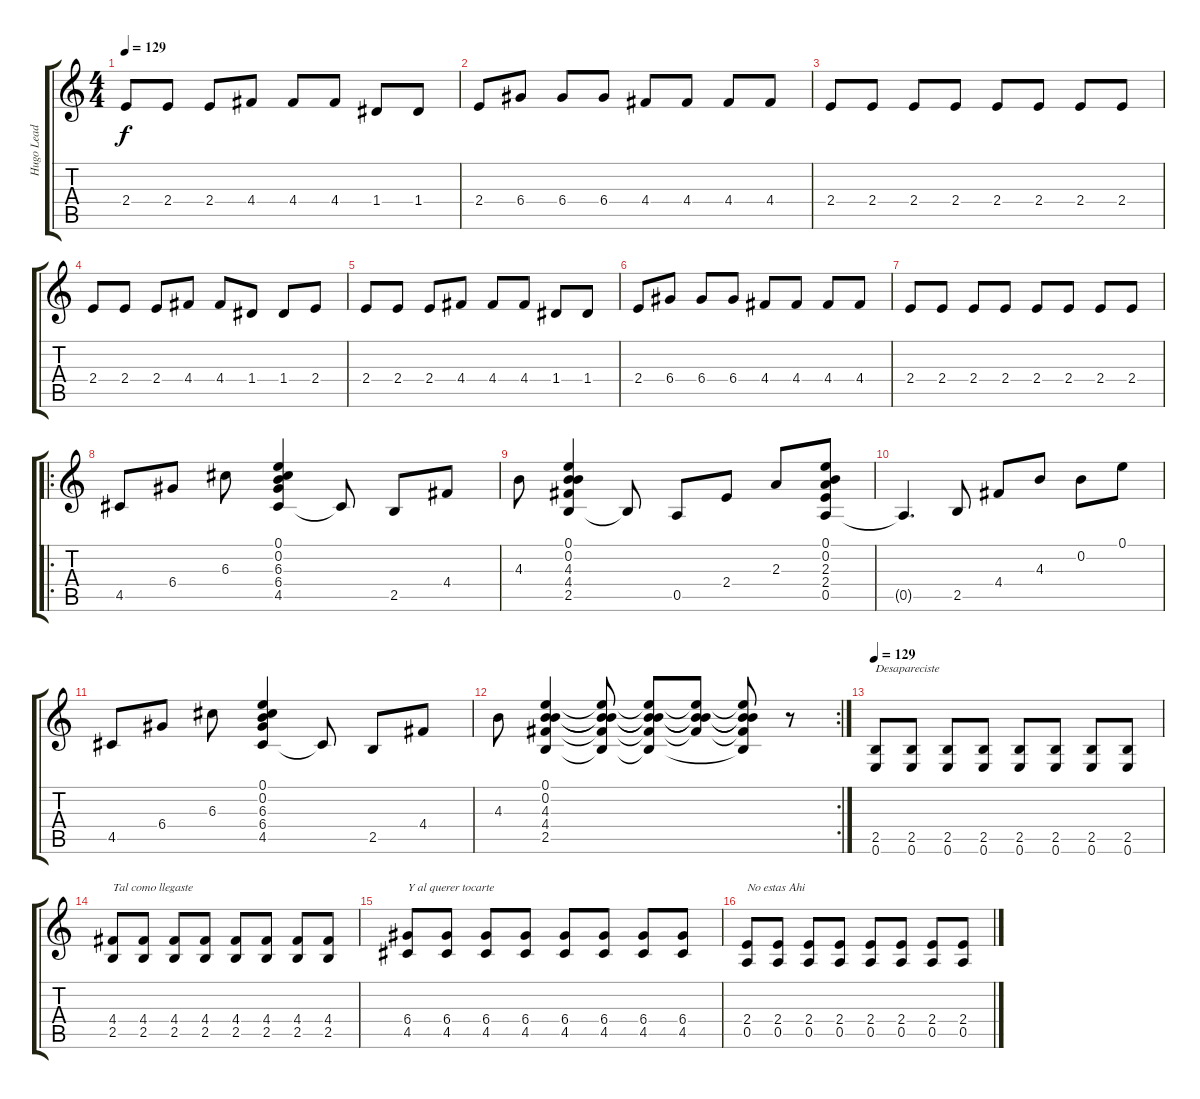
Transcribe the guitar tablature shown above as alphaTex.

\track ("Hugo Lead Guitar" "Hugo Lead ") {instrument electricguitarjazz}
\staff {score tabs}
\tuning (E4 B3 G3 D3 A2 E2) {hide}
\ts (4 4)
\tempo 129
\clef g2
\ks c
2.4.8{dy f} 2.4.8 2.4.8 4.4.8 4.4.8 4.4.8 1.4.8 1.4.8 |
2.4.8 6.4.8 6.4.8 6.4.8 4.4.8 4.4.8 4.4.8 4.4.8 |
2.4.8 2.4.8 2.4.8 2.4.8 2.4.8 2.4.8 2.4.8 2.4.8 |
2.4.8{instrument electricguitarjazz} 2.4.8 2.4.8 4.4.8 4.4.8 1.4.8 1.4.8 2.4.8 |
2.4.8 2.4.8 2.4.8 4.4.8 4.4.8 4.4.8 1.4.8 1.4.8 |
2.4.8 6.4.8 6.4.8 6.4.8 4.4.8 4.4.8 4.4.8 4.4.8 |
2.4.8 2.4.8 2.4.8 2.4.8 2.4.8 2.4.8 2.4.8 2.4.8 |
\ro
4.5.8 6.4.8 6.3.8 (0.1 0.2 6.3 6.4 4.5).4 4.5{t}.8 2.5.8 4.4.8 |
4.3.8 (0.1 0.2 4.3 4.4 2.5).4 2.5{t}.8 0.5.8 2.4.8 2.3.8 (0.1 0.2 2.3 2.4 0.5).8 |
0.5{t}.4{d} 2.5.8 4.4.8 4.3.8 0.2.8 0.1.8 |
4.5.8 6.4.8 6.3.8 (0.1 0.2 6.3 6.4 4.5).4 4.5{t}.8 2.5.8 4.4.8 |
\rc 2
4.3.8 (0.1 0.2 4.3 4.4 2.5).4 (0.1{t} 0.2{t} 4.3{t} 4.4{t} 2.5{t}).8 (0.1{t} 0.2{t} 4.3{t} 4.4{t} 2.5{t}).8 (0.1{t} 0.2{t} 4.3{t} 4.4{t}).8 (0.1{t} 0.2{t} 4.3{t} 4.4{t} 2.5{t}).8 r.8 |
\tempo 129
(2.5 0.6).8{txt "Desapareciste" instrument distortionguitar} (2.5 0.6).8 (2.5 0.6).8 (2.5 0.6).8 (2.5 0.6).8 (2.5 0.6).8 (2.5 0.6).8 (2.5 0.6).8 |
(4.4 2.5).8{txt "Tal como llegaste"} (4.4 2.5).8 (4.4 2.5).8 (4.4 2.5).8 (4.4 2.5).8 (4.4 2.5).8 (4.4 2.5).8 (4.4 2.5).8 |
(6.4 4.5).8{txt "Y al querer tocarte"} (6.4 4.5).8 (6.4 4.5).8 (6.4 4.5).8 (6.4 4.5).8 (6.4 4.5).8 (6.4 4.5).8 (6.4 4.5).8 |
(2.4 0.5).8{txt "No estas Ahi"} (2.4 0.5).8 (2.4 0.5).8 (2.4 0.5).8 (2.4 0.5).8 (2.4 0.5).8 (2.4 0.5).8 (2.4 0.5).8
